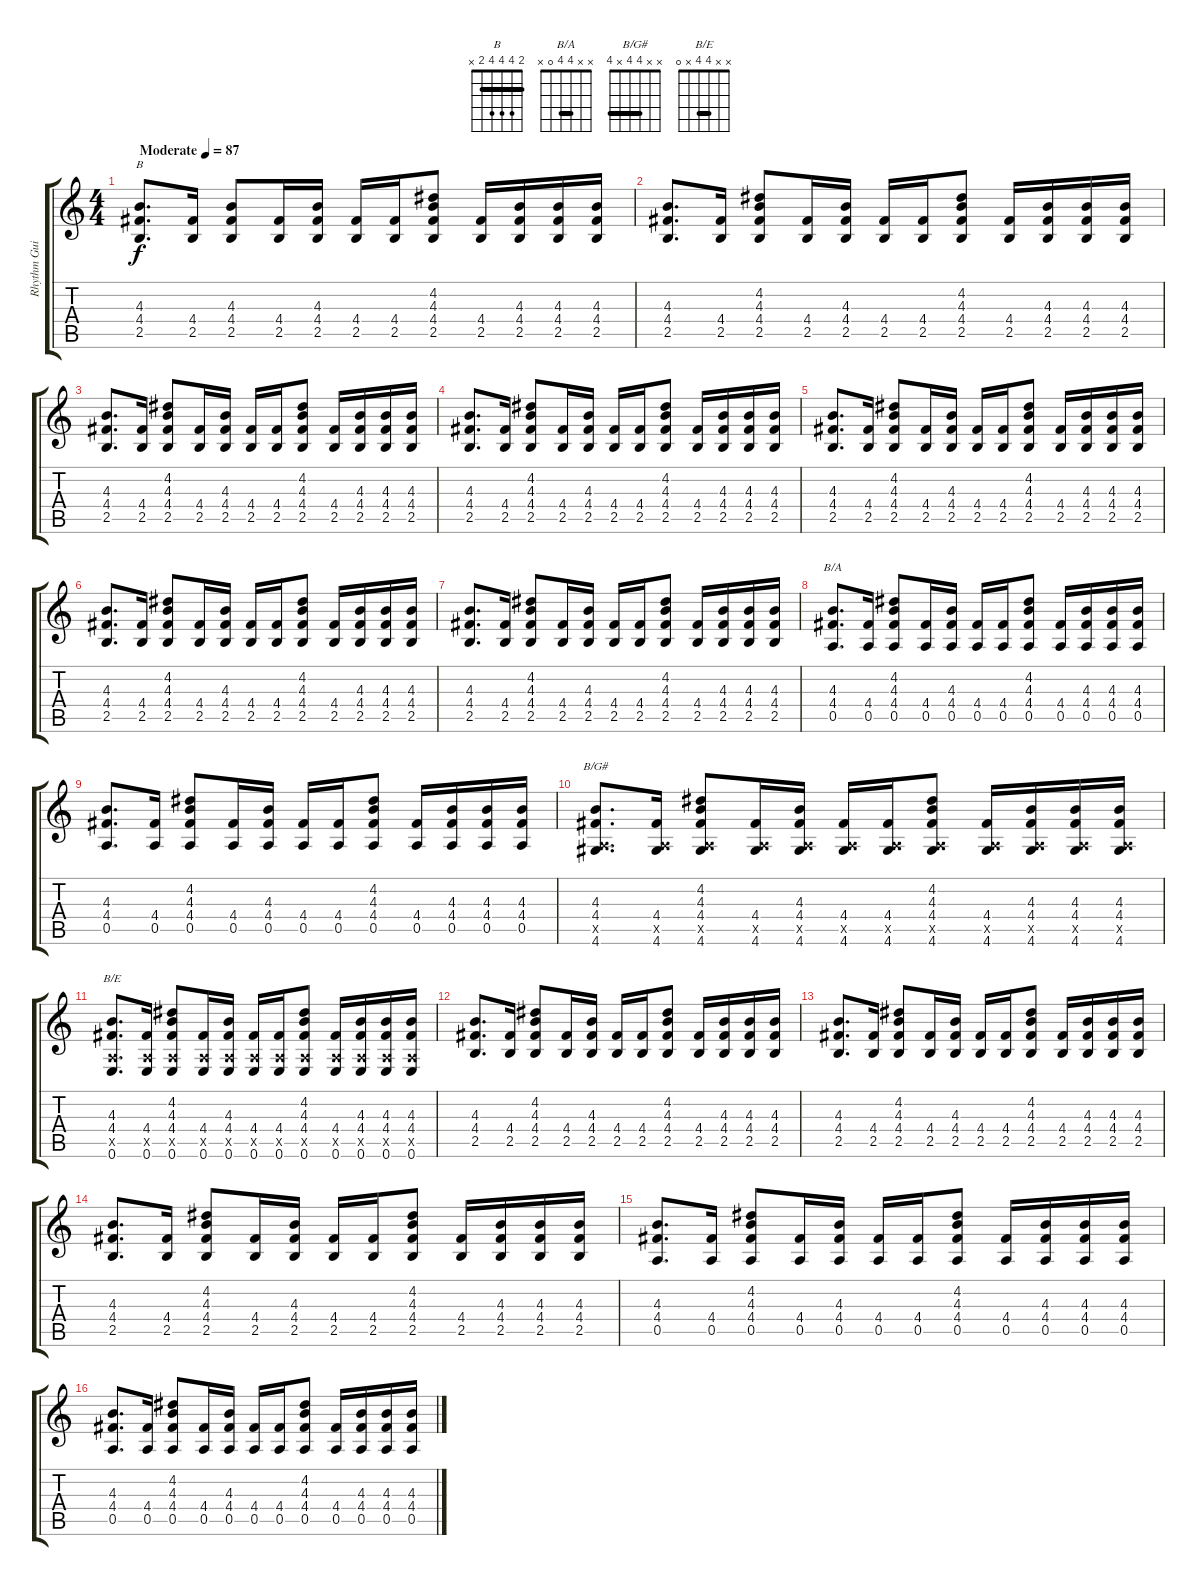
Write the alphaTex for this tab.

\track ("Rhythm Guitar (T. Yorke)" "Rhythm Gui") {instrument electricguitarclean}
\staff {score tabs}
\tuning (E4 B3 G3 D3 A2 E2) {hide}
\chord ("B" 2 4 4 4 2 x) {barre 2}
\chord ("B/A" x x 4 4 0 x) {barre 4}
\chord ("B/G#" x x 4 4 x 4) {barre 4}
\chord ("B/E" x x 4 4 x 0) {barre 4}
\ts (4 4)
\tempo (87 "Moderate")
\clef g2
\ks c
(4.3 4.4 2.5).8{d ch "B" dy f instrument electricguitarclean} (4.4 2.5).16 (4.3 4.4 2.5).8 (4.4 2.5).16 (4.3 4.4 2.5).16 (4.4 2.5).16 (4.4 2.5).16 (4.2 4.3 4.4 2.5).8 (4.4 2.5).16 (4.3 4.4 2.5).16 (4.3 4.4 2.5).16 (4.3 4.4 2.5).16 |
(4.3 4.4 2.5).8{d} (4.4 2.5).16 (4.2 4.3 4.4 2.5).8 (4.4 2.5).16 (4.3 4.4 2.5).16 (4.4 2.5).16 (4.4 2.5).16 (4.2 4.3 4.4 2.5).8 (4.4 2.5).16 (4.3 4.4 2.5).16 (4.3 4.4 2.5).16 (4.3 4.4 2.5).16 |
(4.3 4.4 2.5).8{d} (4.4 2.5).16 (4.2 4.3 4.4 2.5).8 (4.4 2.5).16 (4.3 4.4 2.5).16 (4.4 2.5).16 (4.4 2.5).16 (4.2 4.3 4.4 2.5).8 (4.4 2.5).16 (4.3 4.4 2.5).16 (4.3 4.4 2.5).16 (4.3 4.4 2.5).16 |
(4.3 4.4 2.5).8{d} (4.4 2.5).16 (4.2 4.3 4.4 2.5).8 (4.4 2.5).16 (4.3 4.4 2.5).16 (4.4 2.5).16 (4.4 2.5).16 (4.2 4.3 4.4 2.5).8 (4.4 2.5).16 (4.3 4.4 2.5).16 (4.3 4.4 2.5).16 (4.3 4.4 2.5).16 |
(4.3 4.4 2.5).8{d} (4.4 2.5).16 (4.2 4.3 4.4 2.5).8 (4.4 2.5).16 (4.3 4.4 2.5).16 (4.4 2.5).16 (4.4 2.5).16 (4.2 4.3 4.4 2.5).8 (4.4 2.5).16 (4.3 4.4 2.5).16 (4.3 4.4 2.5).16 (4.3 4.4 2.5).16 |
(4.3 4.4 2.5).8{d} (4.4 2.5).16 (4.2 4.3 4.4 2.5).8 (4.4 2.5).16 (4.3 4.4 2.5).16 (4.4 2.5).16 (4.4 2.5).16 (4.2 4.3 4.4 2.5).8 (4.4 2.5).16 (4.3 4.4 2.5).16 (4.3 4.4 2.5).16 (4.3 4.4 2.5).16 |
(4.3 4.4 2.5).8{d} (4.4 2.5).16 (4.2 4.3 4.4 2.5).8 (4.4 2.5).16 (4.3 4.4 2.5).16 (4.4 2.5).16 (4.4 2.5).16 (4.2 4.3 4.4 2.5).8 (4.4 2.5).16 (4.3 4.4 2.5).16 (4.3 4.4 2.5).16 (4.3 4.4 2.5).16 |
(4.3 4.4 0.5).8{d ch "B/A"} (4.4 0.5).16 (4.2 4.3 4.4 0.5).8 (4.4 0.5).16 (4.3 4.4 0.5).16 (4.4 0.5).16 (4.4 0.5).16 (4.2 4.3 4.4 0.5).8 (4.4 0.5).16 (4.3 4.4 0.5).16 (4.3 4.4 0.5).16 (4.3 4.4 0.5).16 |
(4.3 4.4 0.5).8{d} (4.4 0.5).16 (4.2 4.3 4.4 0.5).8 (4.4 0.5).16 (4.3 4.4 0.5).16 (4.4 0.5).16 (4.4 0.5).16 (4.2 4.3 4.4 0.5).8 (4.4 0.5).16 (4.3 4.4 0.5).16 (4.3 4.4 0.5).16 (4.3 4.4 0.5).16 |
(4.3 4.4 0.5{x} 4.6).8{d ch "B/G#"} (4.4 0.5{x} 4.6).16 (4.2 4.3 4.4 0.5{x} 4.6).8 (4.4 0.5{x} 4.6).16 (4.3 4.4 0.5{x} 4.6).16 (4.4 0.5{x} 4.6).16 (4.4 0.5{x} 4.6).16 (4.2 4.3 4.4 0.5{x} 4.6).8 (4.4 0.5{x} 4.6).16 (4.3 4.4 0.5{x} 4.6).16 (4.3 4.4 0.5{x} 4.6).16 (4.3 4.4 0.5{x} 4.6).16 |
(4.3 4.4 0.5{x} 0.6).8{d ch "B/E"} (4.4 0.5{x} 0.6).16 (4.2 4.3 4.4 0.5{x} 0.6).8 (4.4 0.5{x} 0.6).16 (4.3 4.4 0.5{x} 0.6).16 (4.4 0.5{x} 0.6).16 (4.4 0.5{x} 0.6).16 (4.2 4.3 4.4 0.5{x} 0.6).8 (4.4 0.5{x} 0.6).16 (4.3 4.4 0.5{x} 0.6).16 (4.3 4.4 0.5{x} 0.6).16 (4.3 4.4 0.5{x} 0.6).16 |
(4.3 4.4 2.5).8{d} (4.4 2.5).16 (4.2 4.3 4.4 2.5).8 (4.4 2.5).16 (4.3 4.4 2.5).16 (4.4 2.5).16 (4.4 2.5).16 (4.2 4.3 4.4 2.5).8 (4.4 2.5).16 (4.3 4.4 2.5).16 (4.3 4.4 2.5).16 (4.3 4.4 2.5).16 |
(4.3 4.4 2.5).8{d} (4.4 2.5).16 (4.2 4.3 4.4 2.5).8 (4.4 2.5).16 (4.3 4.4 2.5).16 (4.4 2.5).16 (4.4 2.5).16 (4.2 4.3 4.4 2.5).8 (4.4 2.5).16 (4.3 4.4 2.5).16 (4.3 4.4 2.5).16 (4.3 4.4 2.5).16 |
(4.3 4.4 2.5).8{d} (4.4 2.5).16 (4.2 4.3 4.4 2.5).8 (4.4 2.5).16 (4.3 4.4 2.5).16 (4.4 2.5).16 (4.4 2.5).16 (4.2 4.3 4.4 2.5).8 (4.4 2.5).16 (4.3 4.4 2.5).16 (4.3 4.4 2.5).16 (4.3 4.4 2.5).16 |
(4.3 4.4 0.5).8{d} (4.4 0.5).16 (4.2 4.3 4.4 0.5).8 (4.4 0.5).16 (4.3 4.4 0.5).16 (4.4 0.5).16 (4.4 0.5).16 (4.2 4.3 4.4 0.5).8 (4.4 0.5).16 (4.3 4.4 0.5).16 (4.3 4.4 0.5).16 (4.3 4.4 0.5).16 |
(4.3 4.4 0.5).8{d} (4.4 0.5).16 (4.2 4.3 4.4 0.5).8 (4.4 0.5).16 (4.3 4.4 0.5).16 (4.4 0.5).16 (4.4 0.5).16 (4.2 4.3 4.4 0.5).8 (4.4 0.5).16 (4.3 4.4 0.5).16 (4.3 4.4 0.5).16 (4.3 4.4 0.5).16
